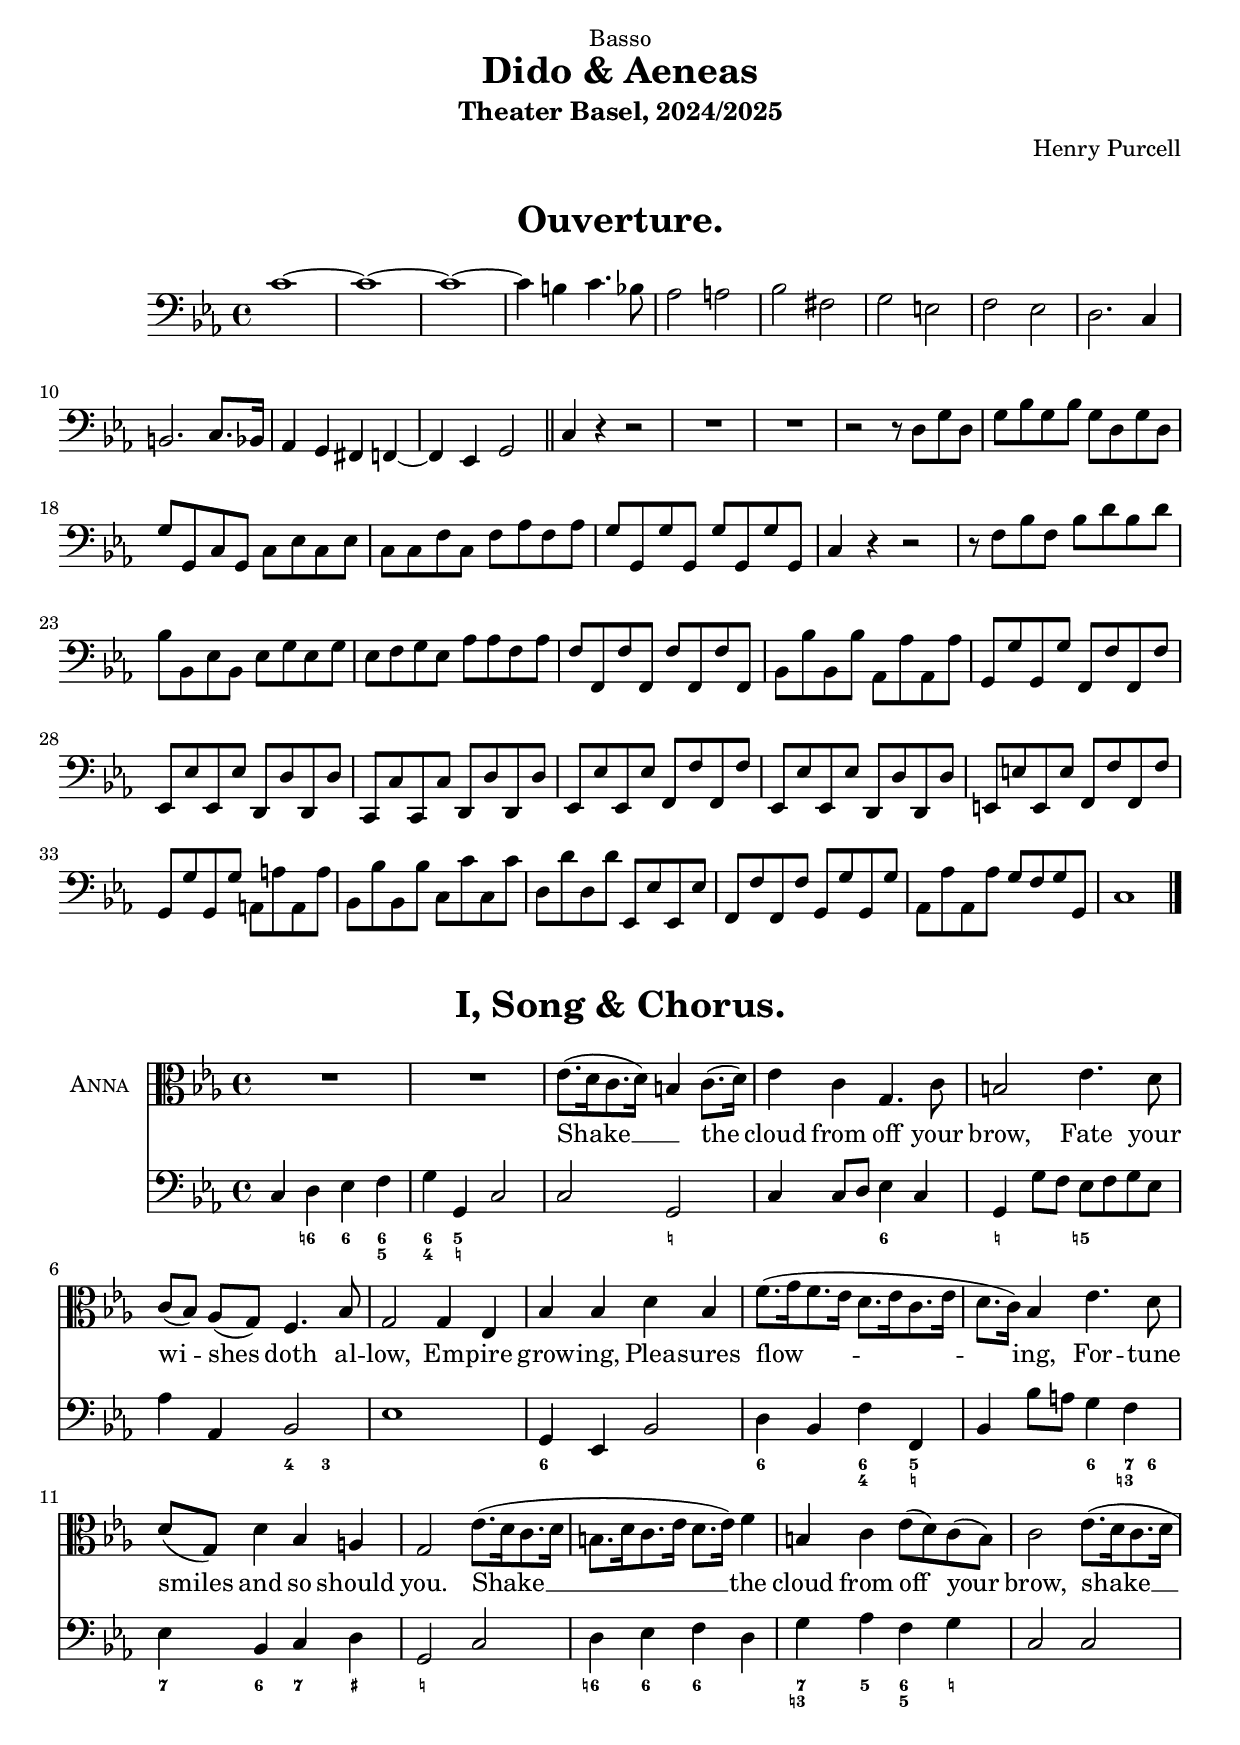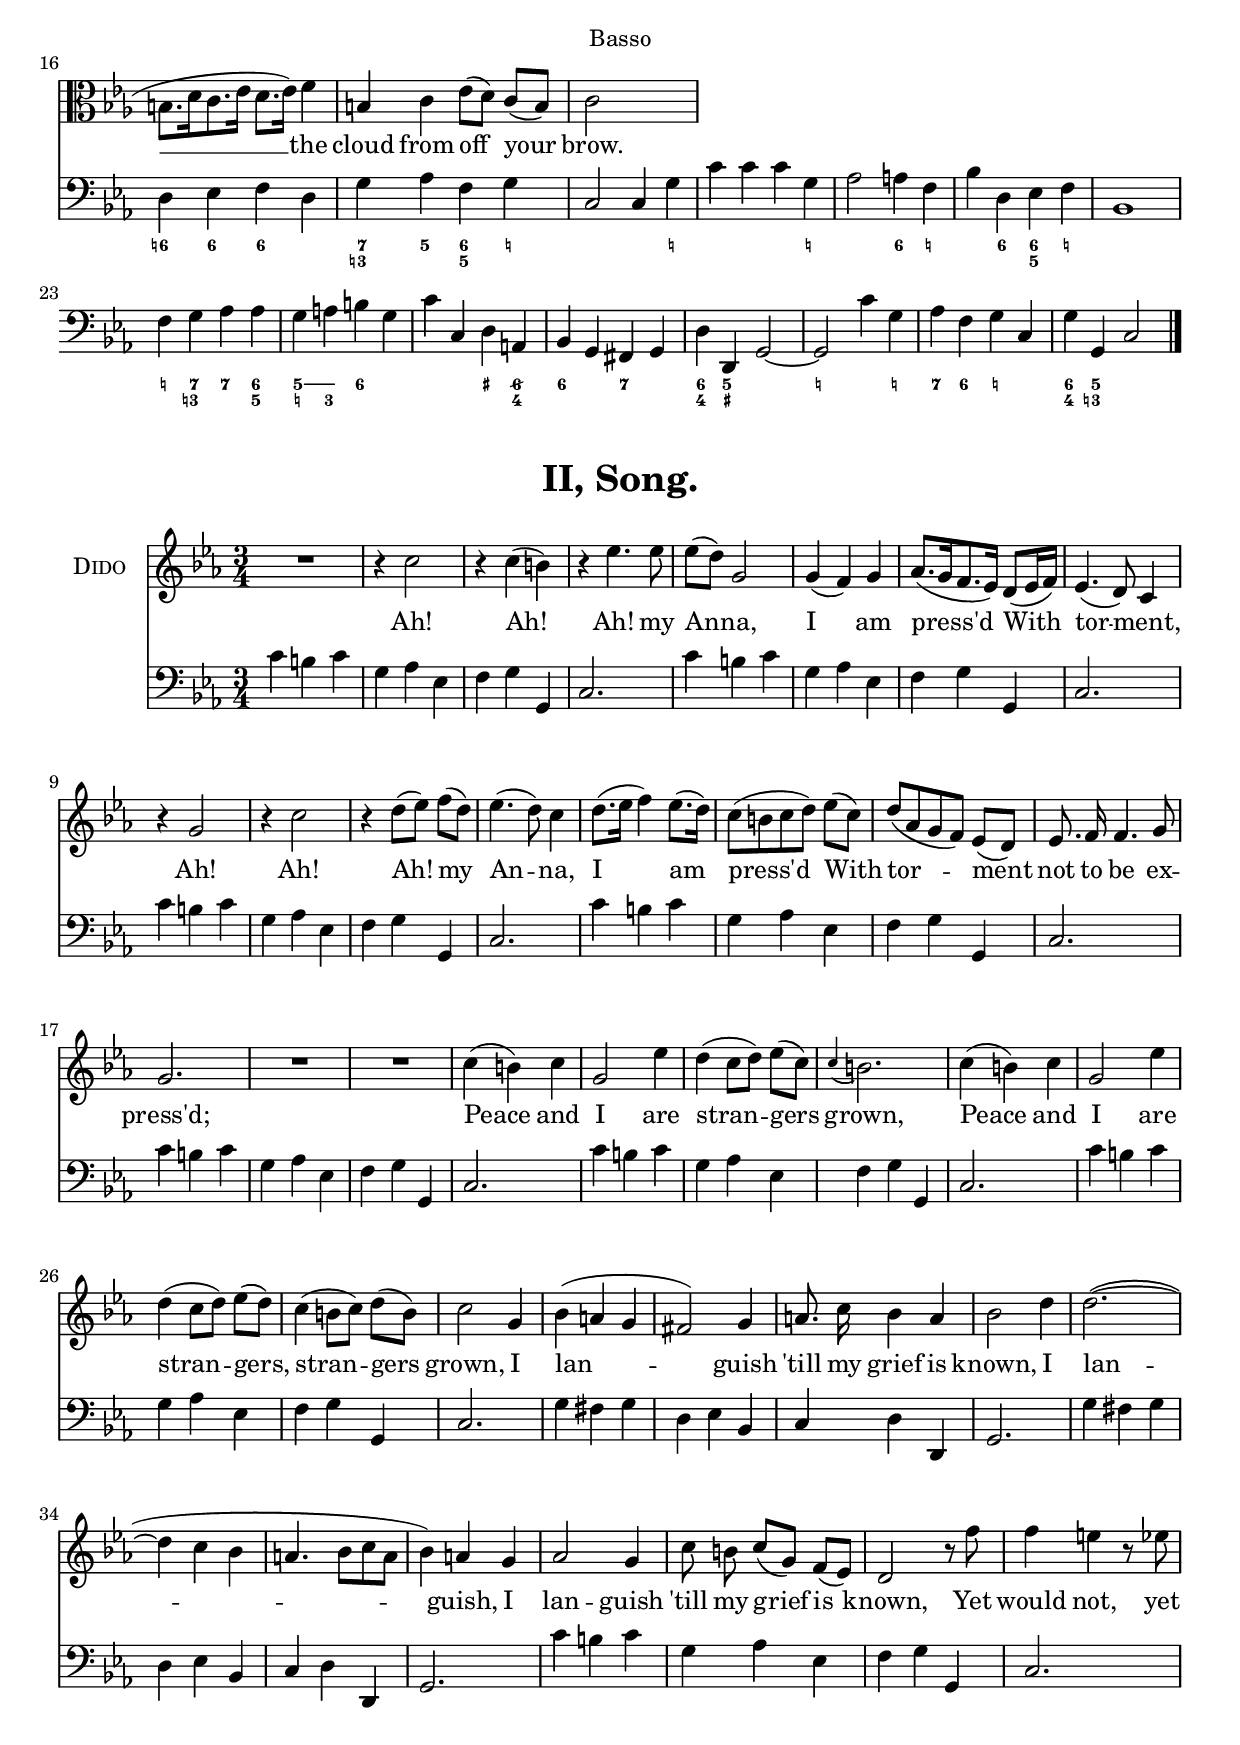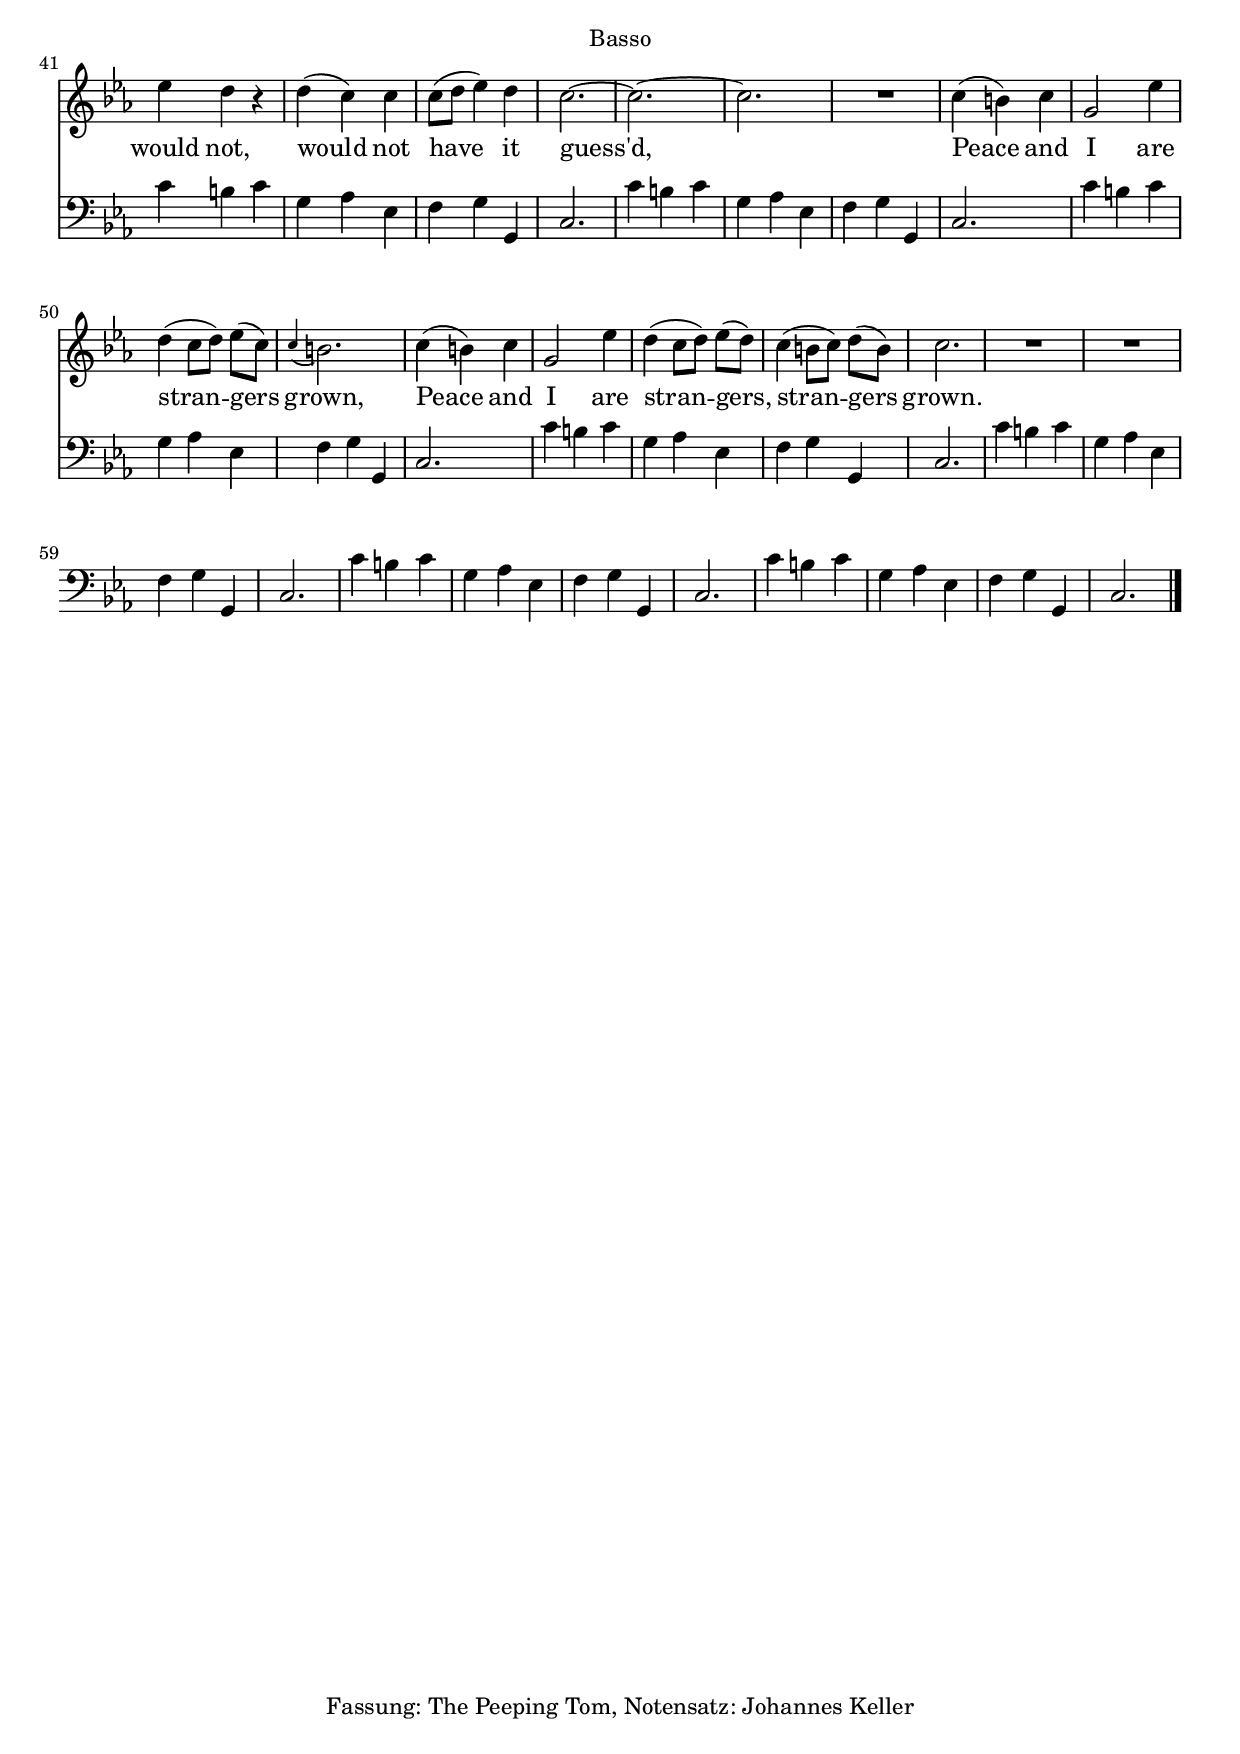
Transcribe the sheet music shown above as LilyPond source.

\version "2.24.4"

\include "global-definitions.ly"
\include "global-definitions.ly"

soloVoiceNI = \relative es' {
  \time 4/4
  \key c \minor
  \clef \annaClef
  R1*2 |
  es8.[( d16 c8. d16]) b4 c8.( d16) |
  es4 c g4. c8 |
  b2 es4. d8 |
  c8([ bes)] as([ g)] f4. bes8 |
  g2 g4 es |
  bes' bes d bes |
  f'8.[( g16 f8. es16] d8.[ es16 c8. es16] |
  d8. c16) bes4 es4. d8 |
  d8( g,) d'4 bes a |
  g2 es'8.([ d16 c8. d16] |
  b8.[ d16 c8. es16] d8. es16) f4 |
  b, c es8( d) c( b) |
  c2 es8.[( d16 c8. d16] |
  b8.[ d16 c8. es16] d8. es16) f4 |
  b,4 c es8([ d)] c([ b)] | c2 s2 |
}

lyricsNI = \lyricmode {
  Shake __ _ the cloud from off your brow,
  Fate your wi -- shes doth al -- low,
  Em -- pire grow -- ing, Plea -- sures flow -- ing,
  For -- tune smiles and so should you.

  Shake __ the cloud from off your brow,
  shake __ the cloud from off your brow.
}

soloVoiceNII = \relative c'' {
  \time 3/4
  \key c \minor
  \clef \didoClef
  R2. |
  r4 c2 |
  r4 c( b) |
  r es4. es8 |
  es8( d) g,2 |
  g4( f) g |
  as8.([ g16 f8. es16)] d8( es16 f) |
  es4.( d8) c4 |
  r4 g'2 |
  r4 c2 |
  r4 d8([ es]) f[( d]) |
  es4.( d8) c4 |
  d8.( es16 f4) es8.( d16) |
  c8([ b c d)] es( c) |
  d([ as g f)] es([ d)] |
  \autoBeamOff es8. f16 \autoBeamOn f4. g8 |
  g2. |
  R2.*2 |
  c4( b) c |
  g2 es'4 |
  d( c8[ d]) es( c) |
  \grace { c4( } b2.) |
  c4( b) c |
  g2 es'4 |
  d4( c8[ d]) es( d) |
  c4( b8[ c]) d( b) |
  c2 g4 |
  bes( a g |
  fis2) g4 |
  \autoBeamOff a8. c16 \autoBeamOn bes4 a |
  bes2 d4 |
  d2.(~ |
  d4 c bes |
  a4. bes8[ c a] |
  bes4) a g |
  as2 g4 |
  \autoBeamOff c8 b \autoBeamOn c[( g)] f([ es)] |
  d2 r8 f' |
  f4 e r8 es |
  es4 d r |
  d( c) c |
  c8( d es4) d |
  c2.~ |
  c~ |
  c |
  R2. |
  c4( b) c |
  g2 es'4 |
  d( c8[ d)] es( c) |
  \grace { c4( } b2.) |
  c4( b) c |
  g2 es'4 |
  d4( c8[ d)] es( d) |
  c4( b8[ c)] d( b) |
  c2. |
  R2.*12 \bar "|."

}

lyricsNII = \lyricmode {
  Ah! Ah! Ah! my An -- na, I am press'd
  With tor -- ment,
  Ah! Ah! Ah! my An -- na, I am press'd
  With tor -- ment not to be ex -- press'd;
  Peace and I are stran -- gers grown,
  Peace and I are stran -- gers, stran -- gers grown,
  I lan -- guish 'till my grief is known,
  I lan -- guish, I lan -- guish 'till my grief is known,
  Yet would not, yet would not, would not have it guess'd,
  Peace and I are stran -- gers grown,
  Peace and I are stran -- gers, stran -- gers grown.
}

soloVoiceNIII = \relative g' {
}

lyricsNIII = \lyricmode {
}

\include "global-definitions.ly"

bcOuverture = \relative c' {
  \clef \bcClef
  \time 4/4
  \key c \minor
  c1~ |
  c~ |
  c~ |
  c4 b c4. bes8 |
  as2 a |
  bes fis |
  g e |
  f es |
  d2. c4 |
  b2. c8. bes16 |
  as4 g fis f~ |
  f4 es g2 \bar "||"

  c4 r r2 |
  R1*2 |
  r2 r8 d[ g d] |
  g[ bes g bes] g[ d g d] |
  g[ g, c g] c[ es c es] |

  c[ c f c] f[ as f as] |
  g[ g, g' g,] g'[ g, g' g,] |
  c4 r r2 |
  r8 f[ bes f] bes[ d bes d] |
  bes[ bes, es bes] es[ g es g] |
  es[ f g es] as[ as f as] |
  f[ f, f' f,] f'[ f, f' f,] |
  bes[ bes' bes, bes'] as,[ as' as, as'] |
  g,[ g' g, g'] f,[ f' f, f'] |
  es,[ es' es, es'] d,[ d' d, d'] |
  c,[ c' c, c'] d,[ d' d, d'] |
  es,[ es' es, es'] f,[ f' f, f'] |
  es,[ es' es, es'] d,[ d' d, d'] |
  e,[ e' e, e'] f,[ f' f, f'] |
  g,[ g' g, g'] a,[ a' a, a'] |
  bes,[ bes' bes, bes'] c,[ c' c, c'] |
  d,[ d' d, d'] es,,[ es' es, es'] |
  f,[ f' f, f'] g,[ g' g, g'] |
  as,[ as' as, as'] g[ f g g,] |
  c1 \bar "|."
}

figuresOuverture = \figuremode { }


bcNI = \relative c {
  \clef \bcClef
  \time 4/4
  \key c \minor
  c4 d es f |
  g g, c2 |
  c2 g |
  c4 c8 d es4 c |
  g4 g'8 f es[ f g es] |
  as4 as, bes2 |
  es1 |
  g,4 es bes'2 |
  d4 bes f' f, |
  bes4 bes'8 a g4 f |
  es bes c d |
  g,2 c |
  d4 es f d |
  g as f g |
  c,2 c |
  d4 es f d |
  g as f g |
  c,2 c4 g' |
  c4 c c g |
  as2 a4 f |
  bes d, es f |

  bes,1 |
  f'4 g as as |
  g a b g |
  c c, d a |
  bes g fis g |
  d' d, g2~ |
  g c'4 g |
  as f g c, |
  g' g, c2 \bar "|."
}

figuresNI = \figuremode {
  s4 < 6! > < 6 > < 6 5 > |
  < 6 4 > < 5 _! > s2 |
  s2 < _! > |
  s2 < 6 >4 s4 |
  < _! > s4 < 5! >2 |
  s2 < 4 >4 < 3 > |
  s1 |
  < 6 >4 s2. |
  < 6 >2 < 6 4 >4 < 5 _! > |
  s2 < 6 >4 < 7 3! >8 < 6 > |
  < 7 >4 < 6 > < 7 > < _+ > |
  < _! >2 s2 |
  < 6! >4 < 6 > < 6 >2 |
  < 7 3! >4 < 5 > < 6 5 > < _! > |
  s1 |
  < 6! >4 < 6 > < 6 >2 |
  < 7 3! >4 < 5 > < 6 5 > < _! > |
  s2. < _! >4 |
  s2. < _! >4 |
  s2 < 6 >4 < _! > |
  s4 < 6 > < 6 5 > < _! > |

  s1 |
  < _! >4 < 7 3! > < 7 > < 6 5 > |
  < 5 _! >
  \bassFigureExtendersOn
  < 5 3 >
  \bassFigureExtendersOff
  < 6 >2 |
  s2 < _+ >4 < 6/ 4 > |
  < 6 >2 < 7 > |
  < 6 4 >4 < 5 _+ >2. |
  < _! >2. < _! >4 |
  < 7 >4 < 6 > < _! >2 |
  < 6 4 >4 < 5 3! > s2 |
}

bcNII = \relative c' {
  \time 3/4
  \key c \minor
  \clef \bcClef
  c4 b c |
  g as es |
  f g g, |
  c2. |
  c'4 b c |
  g as es |
  f g g, |
  c2. |
  c'4 b c |
  g as es |
  f g g, |
  c2. |
  c'4 b c |
  g as es |
  f g g, |
  c2. |
  c'4 b c |
  g as es |
  f g g, |
  c2. |
  c'4 b c |
  g as es |
  f g g, |
  c2. |
  c'4 b c |
  g as es |
  f g g, |
  c2. |
  g'4 fis g |
  d es bes |
  c d d, |
  g2. |
  g'4 fis g |
  d es bes |
  c d d, |
  g2. |
  c'4 b c |
  g as es |
  f g g, |
  c2. |
  c'4 b c |
  g as es |
  f g g, |
  c2. |
  c'4 b c |
  g as es |
  f g g, |
  c2. |
  c'4 b c |
  g as es |
  f g g, |

  c2. |
  c'4 b c | g as es | f g g, |
  c2. | c'4 b c |
  g as es |
  f g g, |
  c2. |
  c'4 b c |
  g as es |
  f g g, |
  c2. |
  c'4 b c |
  g as es |
  f g g, |
  c2. \bar "|."
}

figuresNII = \figuremode { }

bcNIII = \relative c {
}

figuresNIII = \figuremode {
}



\book {
  \partbookBcPaperBlock

  \titlePartbook

  \markup { \vspace #1 }

  \score {
    \partbookTitleOuverture
    <<
      \new Staff { \bcOuverture }
      \new FiguredBass { \figuresOuverture }
    >>
  }

  \score {
    \partbookTitleNI
    <<
      \new Staff = "solo" \with { instrumentName = \annaName }
      \new Voice = "voice"
      \soloVoiceNI
      \new Lyrics \lyricsto "voice" { \lyricsNI }
      \new Staff { \compressMMRests { \bcNI } }
      \new FiguredBass { \figuresNI }
    >>
  }

  \score {
    \partbookTitleNII
    <<
      \new Staff = "solo" \with { instrumentName = \didoName }
      \new Voice = "voice"
      \soloVoiceNII
      \new Lyrics \lyricsto "voice" { \lyricsNII }
      \new Staff { \compressMMRests { \bcNII } }
      \new FiguredBass { \figuresNII }
    >>
    \layout {
      \context {
        \Staff
        \RemoveAllEmptyStaves
      }
    }
  }

  \score {
    \partbookTitleNIII
    <<
      \new Staff = "solo" \with { instrumentName = \annaName }
      \new Voice = "voice"
      \soloVoiceNIII
      \new Lyrics \lyricsto "voice" { \lyricsNIII }
      \new Staff { \compressMMRests { \bcNIII } }
      \new FiguredBass { \figuresNIII }
    >>
    \layout {
      \context {
        \Staff
        \RemoveAllEmptyStaves
      }
    }
  }
}